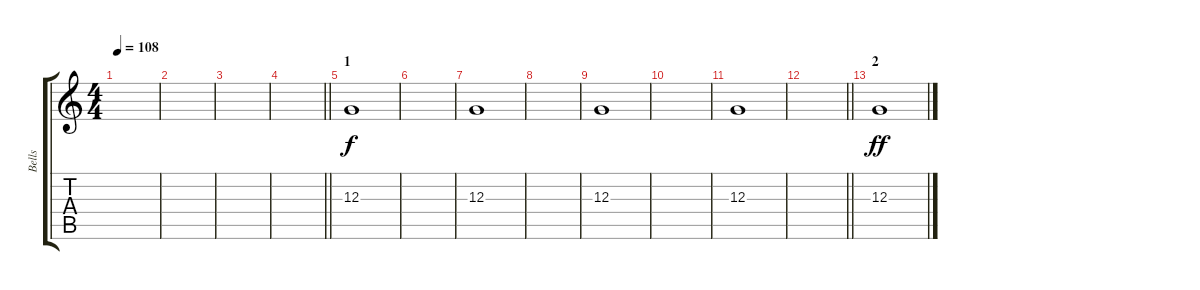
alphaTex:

\track ("Bells" "Bells") {instrument tubularbells}
\staff {score tabs}
\tuning (E4 B3 G3 D3 A2 E2) {hide}
\ts (4 4)
\tempo 108
\clef g2
\ks c
|
|
|
\barLineRight lightlight
|
\section ("" "1")
12.3.1 |
|
12.3.1 |
|
12.3.1 |
|
12.3.1 |
\barLineRight lightlight
|
\section ("" "2")
12.3.1{dy ff}
